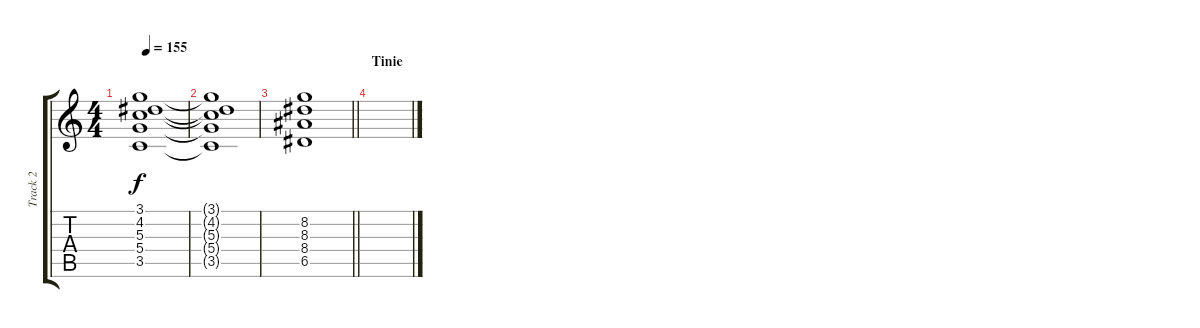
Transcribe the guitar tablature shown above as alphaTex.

\track ("Track 2" "Track 2") {instrument overdrivenguitar}
\staff {score tabs}
\tuning (E4 B3 G3 D3 A2 E2) {hide}
\ts (4 4)
\tempo 155
\clef g2
\ks c
(3.1 4.2 5.3 5.4 3.5).1{dy f} |
(3.1{t} 4.2{t} 5.3{t} 5.4{t} 3.5{t}).1 |
\barLineRight lightlight
(8.2 8.3 8.4 6.5).1 |
\section ("" "Tinie")
